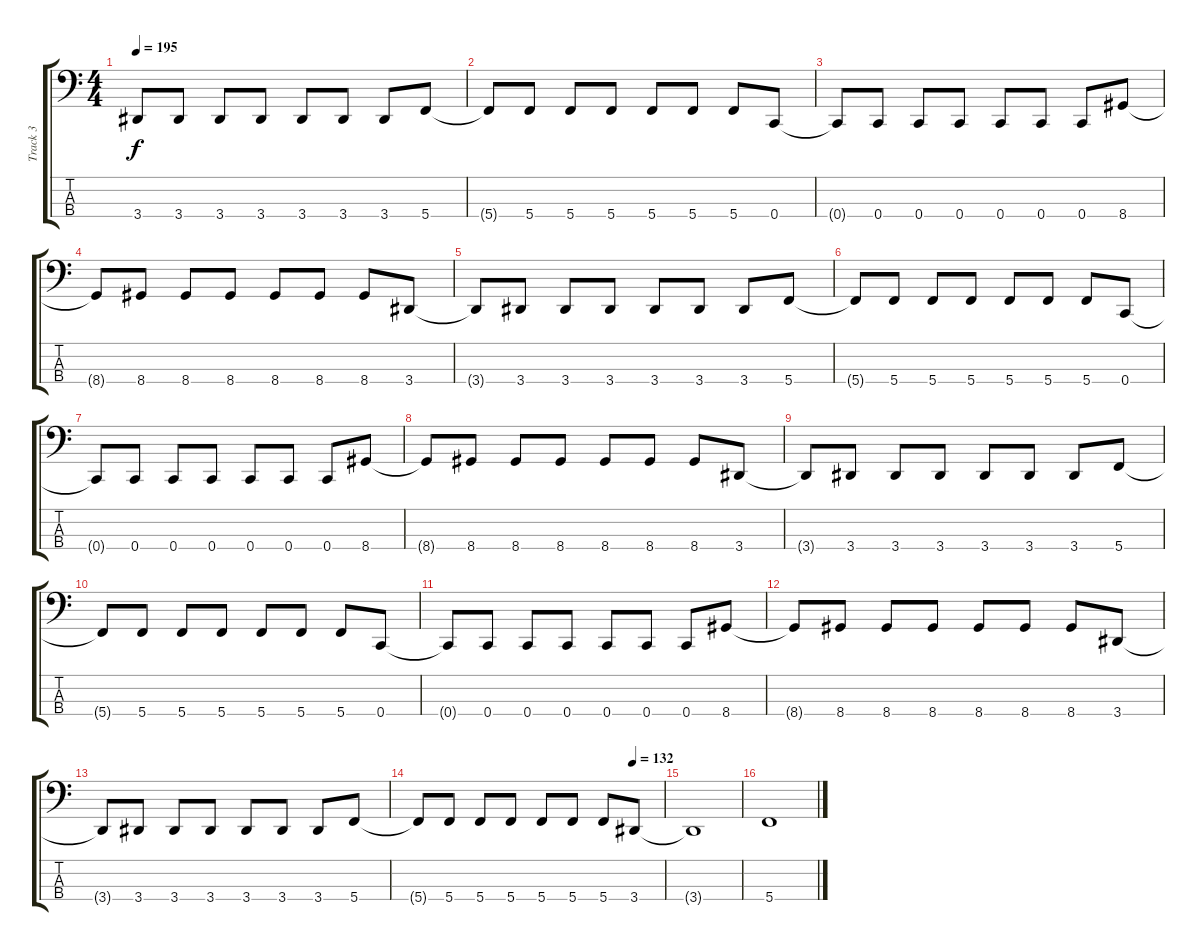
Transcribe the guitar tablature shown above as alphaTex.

\track ("Track 3" "Track 3") {instrument electricbasspick}
\staff {score tabs}
\tuning (F2 C2 G1 C1) {hide}
\ts (4 4)
\tempo 195
\clef f4
\ks c
3.4{t}.8{dy f} 3.4.8 3.4.8 3.4.8 3.4.8 3.4.8 3.4.8 5.4.8 |
5.4{t}.8 5.4.8 5.4.8 5.4.8 5.4.8 5.4.8 5.4.8 0.4.8 |
0.4{t}.8 0.4.8 0.4.8 0.4.8 0.4.8 0.4.8 0.4.8 8.4.8 |
8.4{t}.8 8.4.8 8.4.8 8.4.8 8.4.8 8.4.8 8.4.8 3.4.8 |
3.4{t}.8 3.4.8 3.4.8 3.4.8 3.4.8 3.4.8 3.4.8 5.4.8 |
5.4{t}.8 5.4.8 5.4.8 5.4.8 5.4.8 5.4.8 5.4.8 0.4.8 |
0.4{t}.8 0.4.8 0.4.8 0.4.8 0.4.8 0.4.8 0.4.8 8.4.8 |
8.4{t}.8 8.4.8 8.4.8 8.4.8 8.4.8 8.4.8 8.4.8 3.4.8 |
3.4{t}.8 3.4.8 3.4.8 3.4.8 3.4.8 3.4.8 3.4.8 5.4.8 |
5.4{t}.8 5.4.8 5.4.8 5.4.8 5.4.8 5.4.8 5.4.8 0.4.8 |
0.4{t}.8 0.4.8 0.4.8 0.4.8 0.4.8 0.4.8 0.4.8 8.4.8 |
8.4{t}.8 8.4.8 8.4.8 8.4.8 8.4.8 8.4.8 8.4.8 3.4.8 |
3.4{t}.8 3.4.8 3.4.8 3.4.8 3.4.8 3.4.8 3.4.8 5.4.8 |
\tempo (132 0.875)
5.4{t}.8 5.4.8 5.4.8 5.4.8 5.4.8 5.4.8 5.4.8 3.4.8 |
3.4{t}.1 |
5.4.1
